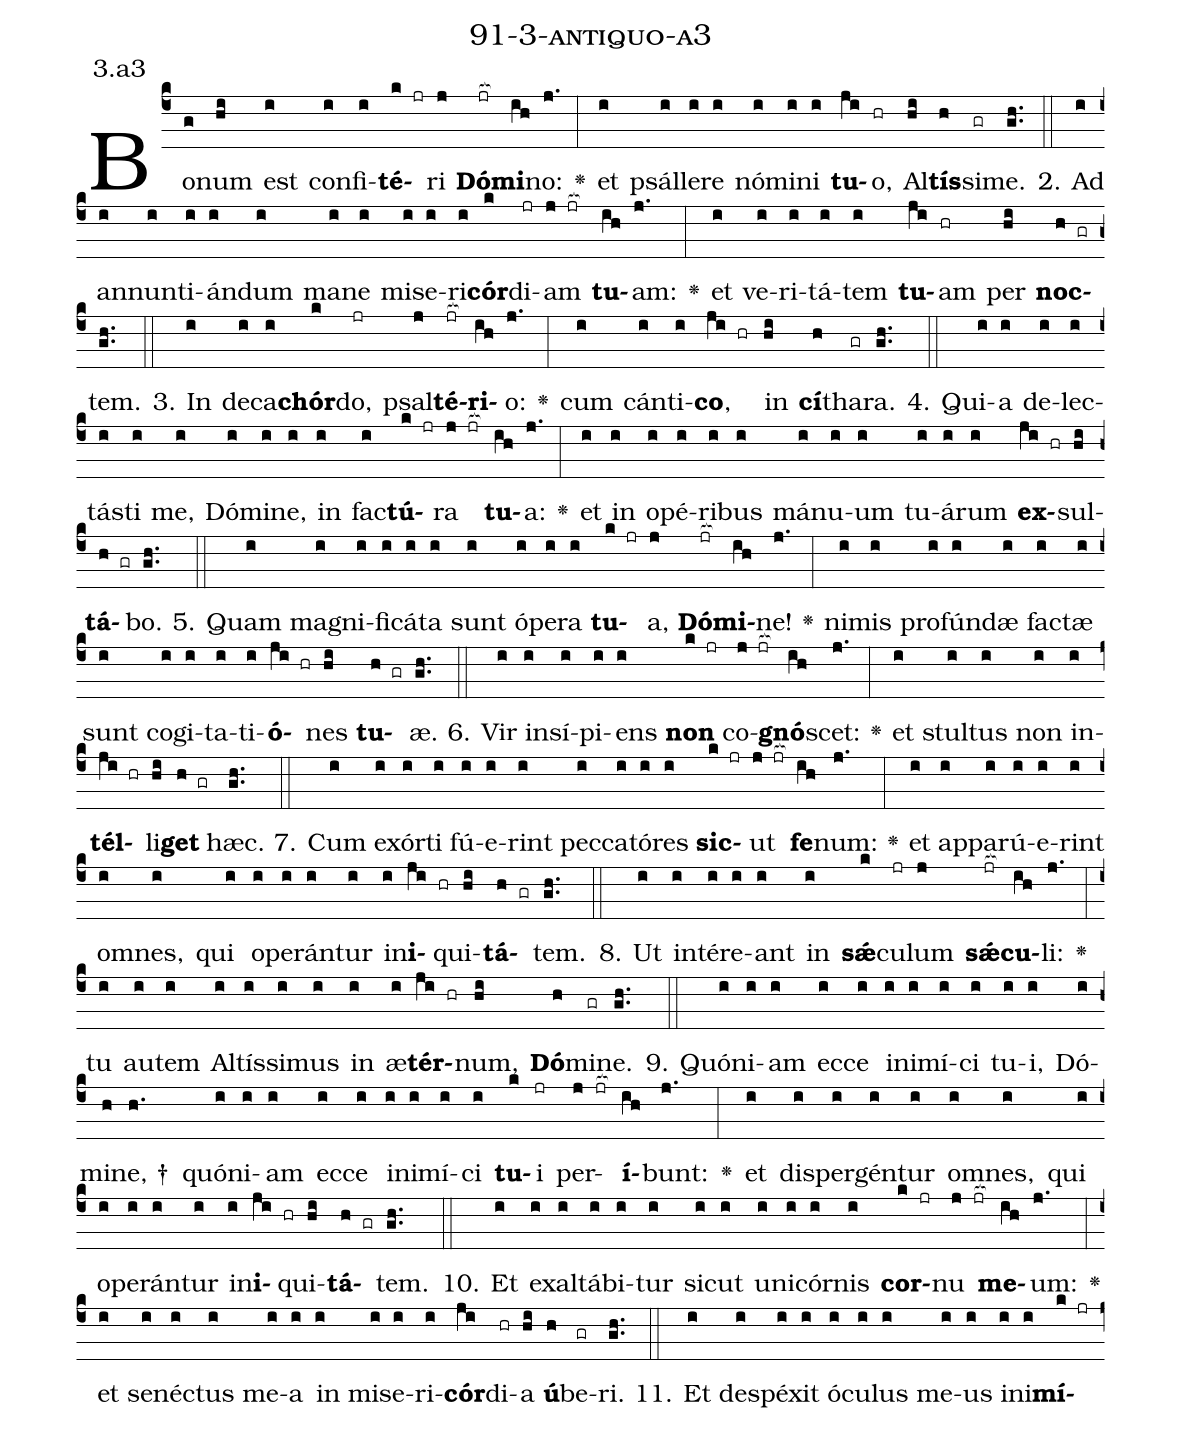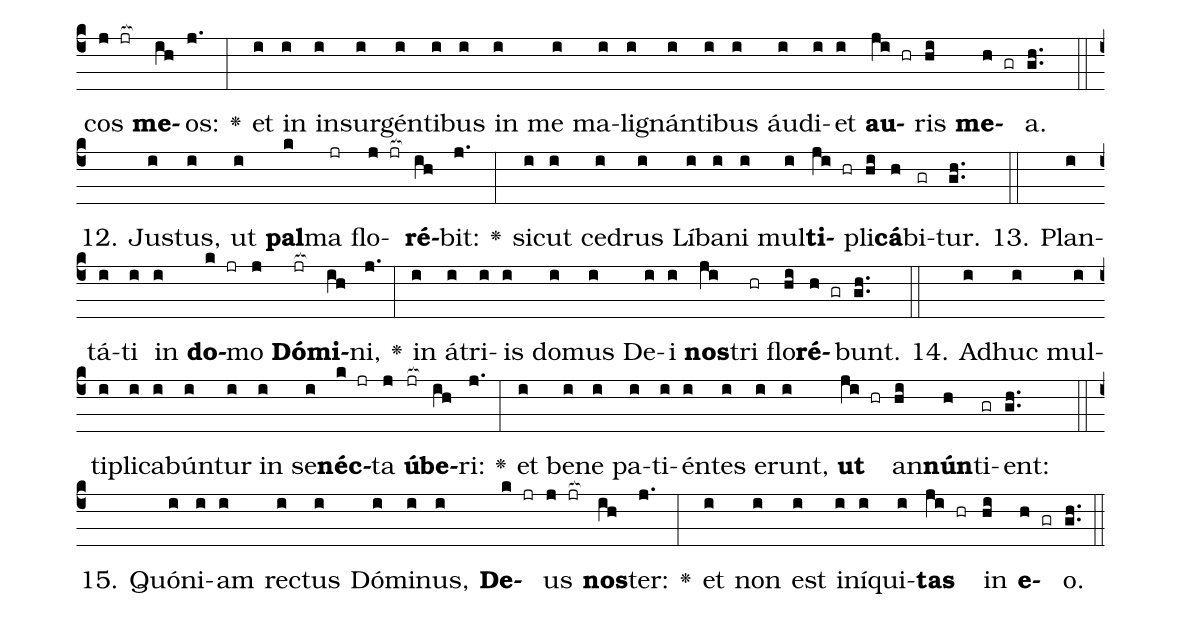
name: 91-3-antiquo-a3;
annotation: 3.a3;
%%
(c4)Bo(g)num(hi) est(i) con(i)fi(i)<b>té</b>(k jr)ri(j) <b>Dó</b>(jr[ocb:1{])<b>mi</b>(ih[ocb:0}])no:(j.) <v>\greheightstar</v>(:) et(i) psál(i)le(i)re(i) nó(i)mi(i)ni(i) <b>tu</b>(ji)o,(hr) Al(hi)<b>tís</b>(h)si(gr)me.(gh..) (::)
2. Ad(i) an(i)nun(i)ti(i)án(i)dum(i) ma(i)ne(i) mi(i)se(i)ri(i)<b>cór</b>(k)di(jr)am(j jr[ocb:1{]) <b>tu</b>(ih[ocb:0}])am:(j.) <v>\greheightstar</v>(:) et(i) ve(i)ri(i)tá(i)tem(i) <b>tu</b>(ji)am(hr) per(hi) <b>noc</b>(h gr)tem.(gh..) (::)
3. In(i) de(i)ca(i)<b>chór</b>(k)do,(jr) psal(j)<b>té</b>(jr[ocb:1{])<b>ri</b>(ih[ocb:0}])o:(j.) <v>\greheightstar</v>(:) cum(i) cán(i)ti(i)<b>co</b>,(ji hr) in(hi) <b>cí</b>(h)tha(gr)ra.(gh..) (::)
4. Qui(i)a(i) de(i)lec(i)tás(i)ti(i) me,(i) Dó(i)mi(i)ne,(i) in(i) fac(i)<b>tú</b>(k jr)ra(j jr[ocb:1{]) <b>tu</b>(ih[ocb:0}])a:(j.) <v>\greheightstar</v>(:) et(i) in(i) o(i)pé(i)ri(i)bus(i) má(i)nu(i)um(i) tu(i)á(i)rum(i) <b>ex</b>(ji hr)sul(hi)<b>tá</b>(h gr)bo.(gh..) (::)
5. Quam(i) ma(i)gni(i)fi(i)cá(i)ta(i) sunt(i) ó(i)pe(i)ra(i) <b>tu</b>(k jr)a,(j) <b>Dó</b>(jr[ocb:1{])<b>mi</b>(ih[ocb:0}])ne!(j.) <v>\greheightstar</v>(:) ni(i)mis(i) pro(i)fún(i)dæ(i) fac(i)tæ(i) sunt(i) co(i)gi(i)ta(i)ti(i)<b>ó</b>(ji hr)nes(hi) <b>tu</b>(h gr)æ.(gh..) (::)
6. Vir(i) in(i)sí(i)pi(i)ens(i) <b>non</b>(k jr) co(j jr[ocb:1{])<b>gnó</b>(ih[ocb:0}])scet:(j.) <v>\greheightstar</v>(:) et(i) stul(i)tus(i) non(i) in(i)<b>tél</b>(ji hr)li(hi)<b>get</b>(h gr) hæc.(gh..) (::)
7. Cum(i) ex(i)ór(i)ti(i) fú(i)e(i)rint(i) pec(i)ca(i)tó(i)res(i) <b>sic</b>(k jr)ut(j jr[ocb:1{]) <b>fe</b>(ih[ocb:0}])num:(j.) <v>\greheightstar</v>(:) et(i) ap(i)pa(i)rú(i)e(i)rint(i) om(i)nes,(i) qui(i) o(i)pe(i)rán(i)tur(i) in(i)<b>i</b>(ji hr)qui(hi)<b>tá</b>(h gr)tem.(gh..) (::)
8. Ut(i) in(i)tér(i)e(i)ant(i) in(i) <b>sǽ</b>(k)cu(jr)lum(j) <b>sǽ</b>(jr[ocb:1{])<b>cu</b>(ih[ocb:0}])li:(j.) <v>\greheightstar</v>(:) tu(i) au(i)tem(i) Al(i)tís(i)si(i)mus(i) in(i) æ(i)<b>tér</b>(ji hr)num,(hi) <b>Dó</b>(h)mi(gr)ne.(gh..) (::)
9. Quón(i)i(i)am(i) ec(i)ce(i) in(i)i(i)mí(i)ci(i) tu(i)i,(i) Dó(i)mi(h)ne, †(h.) quón(i)i(i)am(i) ec(i)ce(i) in(i)i(i)mí(i)ci(i) <b>tu</b>(k)i(jr) per(j jr[ocb:1{])<b>í</b>(ih[ocb:0}])bunt:(j.) <v>\greheightstar</v>(:) et(i) di(i)sper(i)gén(i)tur(i) om(i)nes,(i) qui(i) o(i)pe(i)rán(i)tur(i) in(i)<b>i</b>(ji hr)qui(hi)<b>tá</b>(h gr)tem.(gh..) (::)
10. Et(i) ex(i)al(i)tá(i)bi(i)tur(i) sic(i)ut(i) u(i)ni(i)cór(i)nis(i) <b>cor</b>(k jr)nu(j jr[ocb:1{]) <b>me</b>(ih[ocb:0}])um:(j.) <v>\greheightstar</v>(:) et(i) se(i)néc(i)tus(i) me(i)a(i) in(i) mi(i)se(i)ri(i)<b>cór</b>(ji)di(hr)a(hi) <b>ú</b>(h)be(gr)ri.(gh..) (::)
11. Et(i) de(i)spé(i)xit(i) ó(i)cu(i)lus(i) me(i)us(i) in(i)i(i)<b>mí</b>(k jr)cos(j jr[ocb:1{]) <b>me</b>(ih[ocb:0}])os:(j.) <v>\greheightstar</v>(:) et(i) in(i) in(i)sur(i)gén(i)ti(i)bus(i) in(i) me(i) ma(i)li(i)gnán(i)ti(i)bus(i) áu(i)di(i)et(i) <b>au</b>(ji hr)ris(hi) <b>me</b>(h gr)a.(gh..) (::)
12. Jus(i)tus,(i) ut(i) <b>pal</b>(k)ma(jr) flo(j jr[ocb:1{])<b>ré</b>(ih[ocb:0}])bit:(j.) <v>\greheightstar</v>(:) sic(i)ut(i) ce(i)drus(i) Lí(i)ba(i)ni(i) mul(i)<b>ti</b>(ji hr)pli(hi)<b>cá</b>(h)bi(gr)tur.(gh..) (::)
13. Plan(i)tá(i)ti(i) in(i) <b>do</b>(k jr)mo(j) <b>Dó</b>(jr[ocb:1{])<b>mi</b>(ih[ocb:0}])ni,(j.) <v>\greheightstar</v>(:) in(i) á(i)tri(i)is(i) do(i)mus(i) De(i)i(i) <b>nos</b>(ji)tri(hr) flo(hi)<b>ré</b>(h gr)bunt.(gh..) (::)
14. Ad(i)huc(i) mul(i)ti(i)pli(i)ca(i)bún(i)tur(i) in(i) se(i)<b>néc</b>(k jr)ta(j) <b>ú</b>(jr[ocb:1{])<b>be</b>(ih[ocb:0}])ri:(j.) <v>\greheightstar</v>(:) et(i) be(i)ne(i) pa(i)ti(i)én(i)tes(i) e(i)runt,(i) <b>ut</b>(ji hr) an(hi)<b>nún</b>(h)ti(gr)ent:(gh..) (::)
15. Quón(i)i(i)am(i) rec(i)tus(i) Dó(i)mi(i)nus,(i) <b>De</b>(k jr)us(j jr[ocb:1{]) <b>nos</b>(ih[ocb:0}])ter:(j.) <v>\greheightstar</v>(:) et(i) non(i) est(i) in(i)í(i)qui(i)<b>tas</b>(ji hr) in(hi) <b>e</b>(h gr)o.(gh..) (::)
